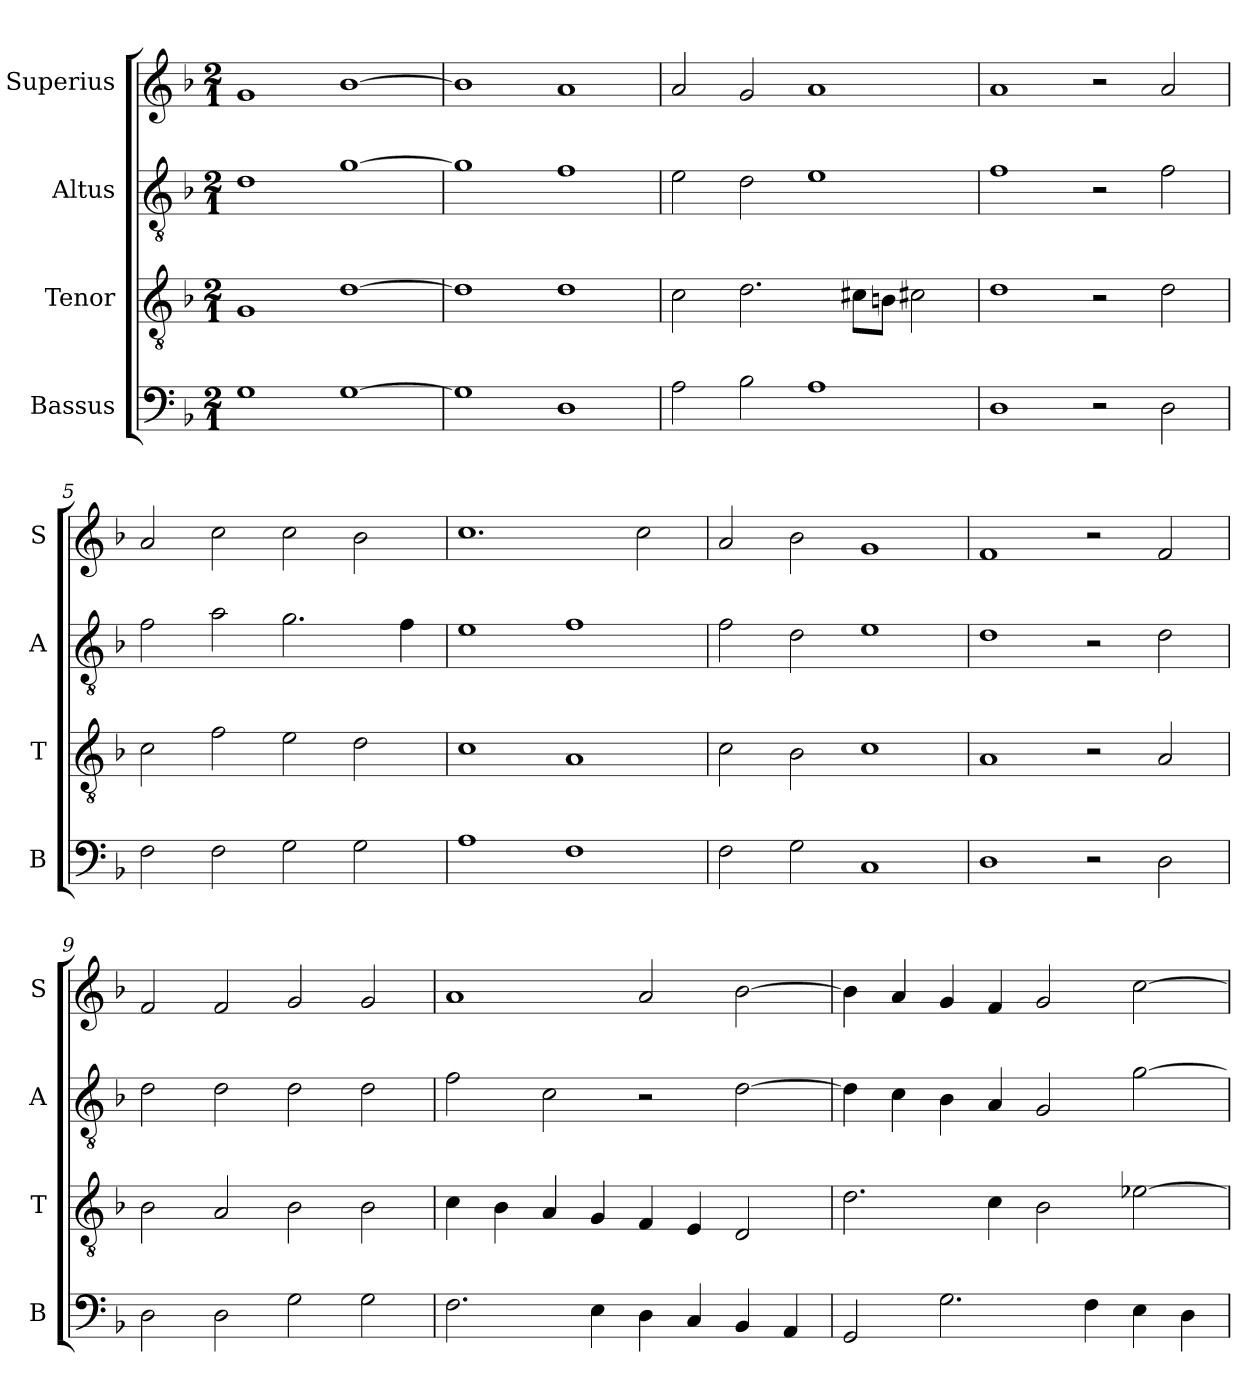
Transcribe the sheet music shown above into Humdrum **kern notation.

**kern	**kern	**kern	**kern
*part4	*part3	*part2	*part1
*staff4	*staff3	*staff2	*staff1
*I"Bassus	*I"Tenor	*I"Altus	*I"Superius
*I'B	*I'T	*I'A	*I'S
*clefF4	*clefGv2	*clefGv2	*clefG2
*k[b-]	*k[b-]	*k[b-]	*k[b-]
*F:	*F:	*F:	*F:
*M2/1	*M2/1	*M2/1	*M2/1
=1	=1	=1	=1
1G	1G	1d	1g
[1G	[1d	[1g	[1b-
=2	=2	=2	=2
1G]	1d]	1g]	1b-]
1D	1d	1f	1a
=3	=3	=3	=3
2A	2c	2e	2a
2B-	2.d	2d	2g
1A	.	1e	1a
.	8c#XL	.	.
.	8BnJ	.	.
.	2c#X	.	.
=4	=4	=4	=4
1D	1d	1f	1a
2r	2r	2r	2r
2D	2d	2f	2a
=5	=5	=5	=5
2F	2c	2f	2a
2F	2f	2a	2cc
2G	2e	2.g	2cc
2G	2d	.	2b-
.	.	4f	.
=6	=6	=6	=6
1A	1c	1e	1.cc
1F	1A	1f	.
.	.	.	2cc
=7	=7	=7	=7
2F	2c	2f	2a
2G	2B-	2d	2b-
1C	1c	1e	1g
=8	=8	=8	=8
1D	1A	1d	1f
2r	2r	2r	2r
2D	2A	2d	2f
=9	=9	=9	=9
2D	2B-	2d	2f
2D	2A	2d	2f
2G	2B-	2d	2g
2G	2B-	2d	2g
=10	=10	=10	=10
2.F	4c	2f	1a
.	4B-	.	.
.	4A	2c	.
4E	4G	.	.
4D	4F	2r	2a
4C	4E	.	.
4BB-	2D	[2d	[2b-
4AA	.	.	.
=11	=11	=11	=11
2GG	2.d	4d]	4b-]
.	.	4c	4a
2.G	.	4B-	4g
.	4c	4A	4f
.	2B-	2G	2g
4F	.	.	.
4E	[2e-X	[2g	[2cc
4D	.	.	.
=	=	=	=
*-	*-	*-	*-
